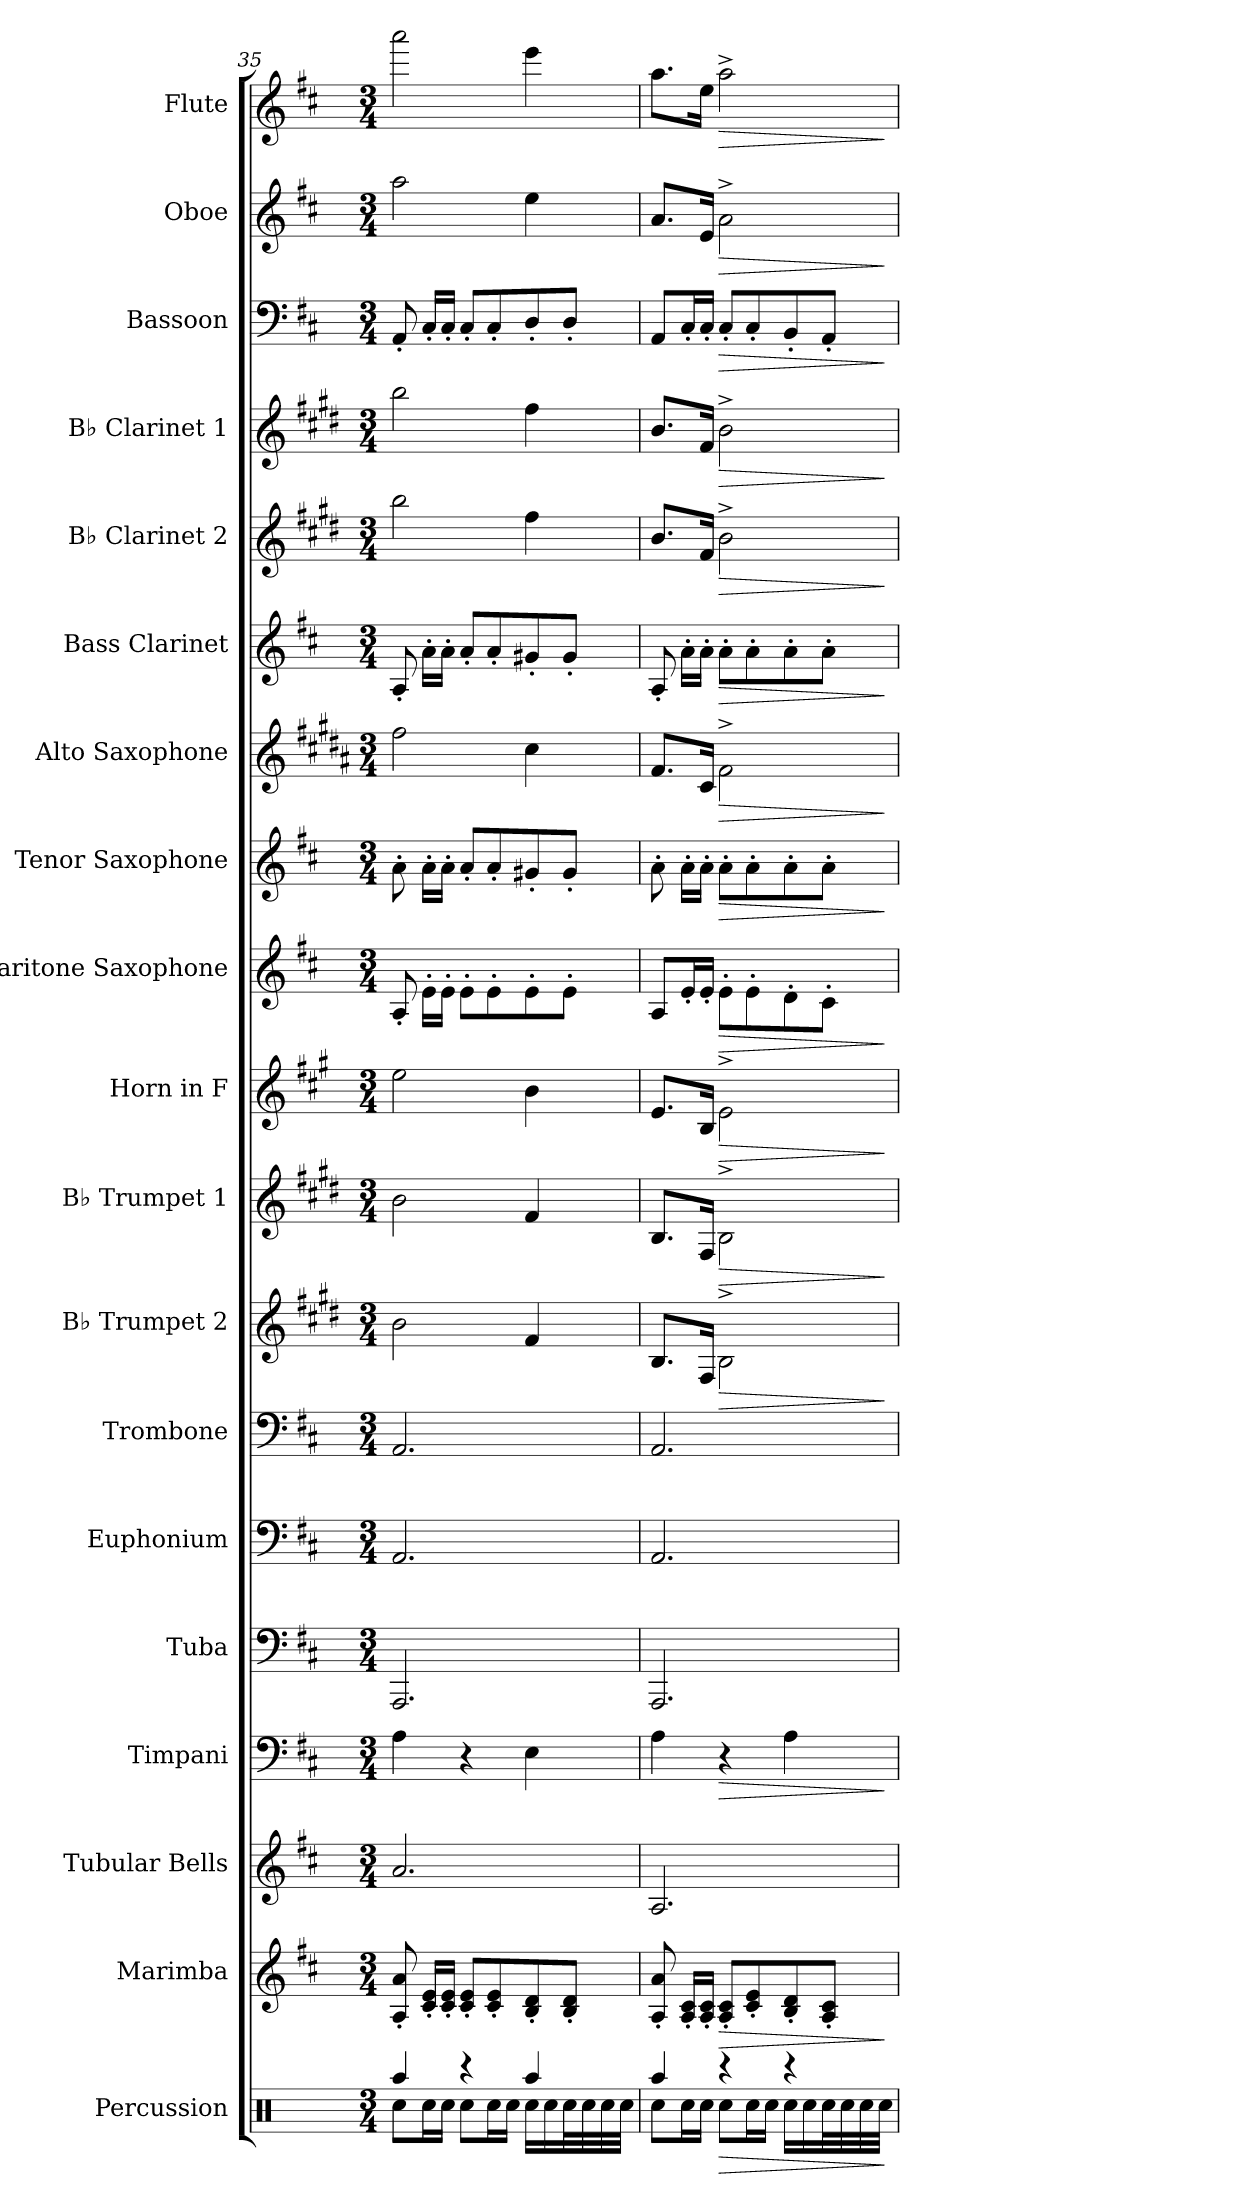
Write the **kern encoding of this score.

**kern	**dynam	**kern	**dynam	**kern	**kern	**dynam	**kern	**kern	**kern	**kern	**dynam	**kern	**dynam	**kern	**dynam	**kern	**dynam	**kern	**dynam	**kern	**dynam	**kern	**dynam	**kern	**dynam	**kern	**dynam	**kern	**dynam	**kern	**dynam	**kern	**dynam
*part19	*part19	*part18	*part18	*part17	*part16	*part16	*part15	*part14	*part13	*part12	*part12	*part11	*part11	*part10	*part10	*part9	*part9	*part8	*part8	*part7	*part7	*part6	*part6	*part5	*part5	*part4	*part4	*part3	*part3	*part2	*part2	*part1	*part1
*staff19	*staff19	*staff18	*staff18	*staff17	*staff16	*staff16	*staff15	*staff14	*staff13	*staff12	*staff12	*staff11	*staff11	*staff10	*staff10	*staff9	*staff9	*staff8	*staff8	*staff7	*staff7	*staff6	*staff6	*staff5	*staff5	*staff4	*staff4	*staff3	*staff3	*staff2	*staff2	*staff1	*staff1
*I"Percussion	*	*I"Marimba	*	*I"Tubular Bells	*I"Timpani	*	*I"Tuba	*I"Euphonium	*I"Trombone	*I"B♭ Trumpet 2	*	*I"B♭ Trumpet 1	*	*I"Horn in F	*	*I"Baritone Saxophone	*	*I"Tenor Saxophone	*	*I"Alto Saxophone	*	*I"Bass Clarinet	*	*I"B♭ Clarinet 2	*	*I"B♭ Clarinet 1	*	*I"Bassoon	*	*I"Oboe	*	*I"Flute	*
*I'Perc.	*	*I'Mrm.	*	*I'T.B.	*I'Timp.	*	*I'Tba.	*I'Euph.	*I'Tbn.	*I'B♭ Tpt. 2	*	*I'B♭ Tpt. 1	*	*	*	*I'Bar. Sax.	*	*I'T. Sax.	*	*I'A. Sax.	*	*I'B. Cl.	*	*I'B♭ Cl. 2	*	*I'B♭ Cl. 1	*	*I'Bsn.	*	*I'Ob.	*	*I'Fl.	*
*clefX	*	*clefG2	*	*clefG2	*clefF4	*	*clefF4	*clefF4	*clefF4	*clefG2	*	*clefG2	*	*clefG2	*	*clefG2	*	*clefG2	*	*clefG2	*	*clefG2	*	*clefG2	*	*clefG2	*	*clefF4	*	*clefG2	*	*clefG2	*
*	*	*	*	*	*	*	*	*	*	*ITrd1c2	*	*ITrd1c2	*	*ITrd4c7	*	*ITrd12c21	*	*ITrd8c14	*	*ITrd5c9	*	*ITrd8c14	*	*ITrd1c2	*	*ITrd1c2	*	*	*	*	*	*	*
*k[]	*	*k[f#c#]	*	*k[f#c#]	*k[f#c#]	*	*k[f#c#]	*k[f#c#]	*k[f#c#]	*k[f#c#]	*	*k[f#c#]	*	*k[f#c#]	*	*k[f#c#]	*	*k[f#c#]	*	*k[f#c#]	*	*k[f#c#]	*	*k[f#c#]	*	*k[f#c#]	*	*k[f#c#]	*	*k[f#c#]	*	*k[f#c#]	*
*M3/4	*	*M3/4	*	*M3/4	*M3/4	*	*M3/4	*M3/4	*M3/4	*M3/4	*	*M3/4	*	*M3/4	*	*M3/4	*	*M3/4	*	*M3/4	*	*M3/4	*	*M3/4	*	*M3/4	*	*M3/4	*	*M3/4	*	*M3/4	*
=35	=35	=35	=35	=35	=35	=35	=35	=35	=35	=35	=35	=35	=35	=35	=35	=35	=35	=35	=35	=35	=35	=35	=35	=35	=35	=35	=35	=35	=35	=35	=35	=35	=35
*^	*	*	*	*	*	*	*	*	*	*	*	*	*	*	*	*	*	*	*	*	*	*	*	*	*	*	*	*	*	*	*	*	*
4Raa/	8Rcc\L	.	8A/' 8a/'	.	2.a/	4A\	.	2.AAA/	2.AA/	2.AA/	2a\	.	2a\	.	2a\	.	8AA'/	.	8A'\	.	2a\	.	8AA'/	.	2aa\	.	2aa\	.	8AA'/	.	2aa\	.	2aaa\	.
.	16Rcc\L	.	16c#/' 16e/'LL	.	.	.	.	.	.	.	.	.	.	.	.	.	16E'\LL	.	16A'\LL	.	.	.	16A'\LL	.	.	.	.	.	16C#'/LL	.	.	.	.	.
.	16Rcc\JJ	.	16c#/' 16e/'JJ	.	.	.	.	.	.	.	.	.	.	.	.	.	16E'\JJ	.	16A'\JJ	.	.	.	16A'\JJ	.	.	.	.	.	16C#'/JJ	.	.	.	.	.
4r	8Rcc\L	.	8c#/' 8e/'L	.	.	4r	.	.	.	.	.	.	.	.	.	.	8E'\L	.	8A'/L	.	.	.	8A'/L	.	.	.	.	.	8C#'/L	.	.	.	.	.
.	16Rcc\L	.	8c#/' 8e/'	.	.	.	.	.	.	.	.	.	.	.	.	.	8E'\	.	8A'/	.	.	.	8A'/	.	.	.	.	.	8C#'/	.	.	.	.	.
.	16Rcc\JJ	.	.	.	.	.	.	.	.	.	.	.	.	.	.	.	.	.	.	.	.	.	.	.	.	.	.	.	.	.	.	.	.	.
4Raa/	16Rcc\LL	.	8B/' 8d/'	.	.	4E\	.	.	.	.	4e/	.	4e/	.	4e\	.	8E'\	.	8G#X'/	.	4e\	.	8G#X'/	.	4ee\	.	4ee\	.	8D'/	.	4ee\	.	4eee\	.
.	16Rcc\	.	.	.	.	.	.	.	.	.	.	.	.	.	.	.	.	.	.	.	.	.	.	.	.	.	.	.	.	.	.	.	.	.
.	32Rcc\L	.	8B/' 8d/'J	.	.	.	.	.	.	.	.	.	.	.	.	.	8E'\J	.	8G#'/J	.	.	.	8G#'/J	.	.	.	.	.	8D'/J	.	.	.	.	.
.	32Rcc\	.	.	.	.	.	.	.	.	.	.	.	.	.	.	.	.	.	.	.	.	.	.	.	.	.	.	.	.	.	.	.	.	.
.	32Rcc\	.	.	.	.	.	.	.	.	.	.	.	.	.	.	.	.	.	.	.	.	.	.	.	.	.	.	.	.	.	.	.	.	.
.	32Rcc\JJJ	.	.	.	.	.	.	.	.	.	.	.	.	.	.	.	.	.	.	.	.	.	.	.	.	.	.	.	.	.	.	.	.	.
=36	=36	=36	=36	=36	=36	=36	=36	=36	=36	=36	=36	=36	=36	=36	=36	=36	=36	=36	=36	=36	=36	=36	=36	=36	=36	=36	=36	=36	=36	=36	=36	=36	=36	=36
4Raa/	8Rcc\L	.	8A/' 8a/'	.	2.A/	4A\	.	2.AAA/	2.AA/	2.AA/	8.A/L	.	8.A/L	.	8.A/L	.	8AA/L	.	8A'\	.	8.A/L	.	8AA'/	.	8.a/L	.	8.a/L	.	8AA/L	.	8.a/L	.	8.aa\L	.
.	16Rcc\L	.	16A/' 16c#/'LL	.	.	.	.	.	.	.	.	.	.	.	.	.	16E'/L	.	16A'\LL	.	.	.	16A'\LL	.	.	.	.	.	16C#'/L	.	.	.	.	.
.	16Rcc\JJ	.	16A/' 16c#/'JJ	.	.	.	.	.	.	.	16E/Jk	.	16E/Jk	.	16E/Jk	.	16E'/JJ	.	16A'\JJ	.	16E/Jk	.	16A'\JJ	.	16e/Jk	.	16e/Jk	.	16C#'/JJ	.	16e/Jk	.	16ee\Jk	.
!	!	!LO:HP:b	!	!LO:HP:b	!	!	!LO:HP:b	!	!	!	!	!LO:HP:b	!	!LO:HP:b	!	!LO:HP:b	!	!LO:HP:b	!	!LO:HP:b	!	!LO:HP:b	!	!LO:HP:b	!	!LO:HP:b	!	!LO:HP:b	!	!LO:HP:b	!	!LO:HP:b	!	!LO:HP:b
4r	8Rcc\L	>	8A/' 8c#/'L	>	.	4r	>	.	.	.	2A^\	>	2A^\	>	2A^\	>	8E'\L	>	8A'\L	>	2A^\	>	8A'\L	>	2a^\	>	2a^\	>	8C#'/L	>	2a^\	>	2aa^\	>
.	16Rcc\L	.	8c#/' 8e/'	.	.	.	.	.	.	.	.	.	.	.	.	.	8E'\	.	8A'\	.	.	.	8A'\	.	.	.	.	.	8C#'/	.	.	.	.	.
.	16Rcc\JJ	.	.	.	.	.	.	.	.	.	.	.	.	.	.	.	.	.	.	.	.	.	.	.	.	.	.	.	.	.	.	.	.	.
4r	16Rcc\LL	.	8B/' 8d/'	.	.	4A\	.	.	.	.	.	.	.	.	.	.	8D'\	.	8A'\	.	.	.	8A'\	.	.	.	.	.	8BB'/	.	.	.	.	.
.	16Rcc\	.	.	.	.	.	.	.	.	.	.	.	.	.	.	.	.	.	.	.	.	.	.	.	.	.	.	.	.	.	.	.	.	.
.	32Rcc\L	.	8A/' 8c#/'J	.	.	.	.	.	.	.	.	.	.	.	.	.	8C#'\J	.	8A'\J	.	.	.	8A'\J	.	.	.	.	.	8AA'/J	.	.	.	.	.
.	32Rcc\	.	.	.	.	.	.	.	.	.	.	.	.	.	.	.	.	.	.	.	.	.	.	.	.	.	.	.	.	.	.	.	.	.
.	32Rcc\	.	.	.	.	.	.	.	.	.	.	.	.	.	.	.	.	.	.	.	.	.	.	.	.	.	.	.	.	.	.	.	.	.
.	32Rcc\JJJ	.	.	.	.	.	.	.	.	.	.	.	.	.	.	.	.	.	.	.	.	.	.	.	.	.	.	.	.	.	.	.	.	.
*v	*v	*	*	*	*	*	*	*	*	*	*	*	*	*	*	*	*	*	*	*	*	*	*	*	*	*	*	*	*	*	*	*	*	*
.	]	.	]	.	.	]	.	.	.	.	]	.	]	.	]	.	]	.	]	.	]	.	]	.	]	.	]	.	]	.	]	.	]
=	=	=	=	=	=	=	=	=	=	=	=	=	=	=	=	=	=	=	=	=	=	=	=	=	=	=	=	=	=	=	=	=	=
*-	*-	*-	*-	*-	*-	*-	*-	*-	*-	*-	*-	*-	*-	*-	*-	*-	*-	*-	*-	*-	*-	*-	*-	*-	*-	*-	*-	*-	*-	*-	*-	*-	*-
